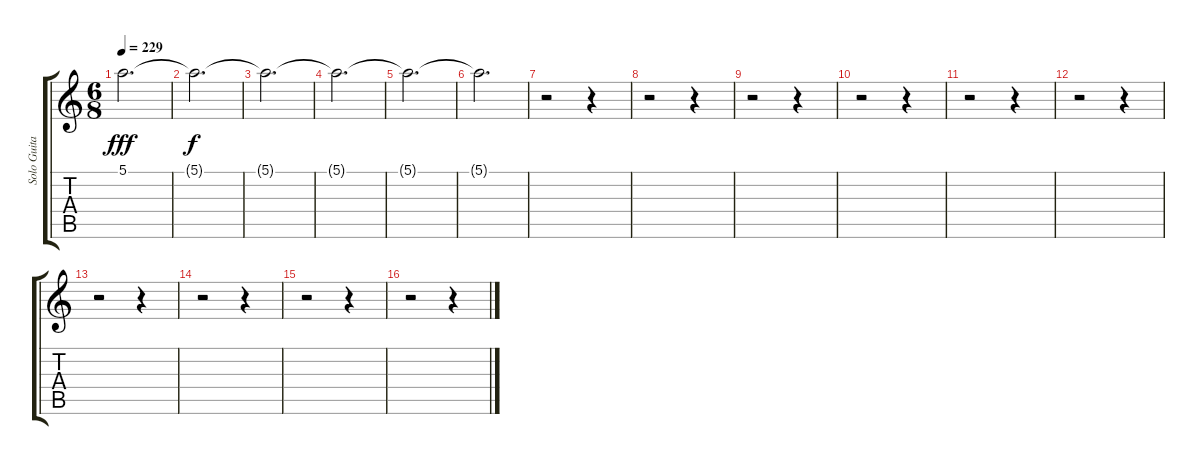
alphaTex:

\track ("Solo Guitar2" "Solo Guita") {instrument overdrivenguitar}
\staff {score tabs}
\tuning (E4 B3 G3 D3 A2 E2) {hide}
\ts (6 8)
\tempo 229
\clef g2
\ks c
5.1.2{d dy fff} |
5.1{t}.2{d dy f} |
5.1{t}.2{d} |
5.1{t}.2{d} |
5.1{t}.2{d} |
5.1{t}.2{d} |
r.2 r.4 |
r.2 r.4 |
r.2 r.4 |
r.2 r.4 |
r.2 r.4 |
r.2 r.4 |
r.2 r.4 |
r.2 r.4 |
r.2 r.4 |
r.2 r.4
